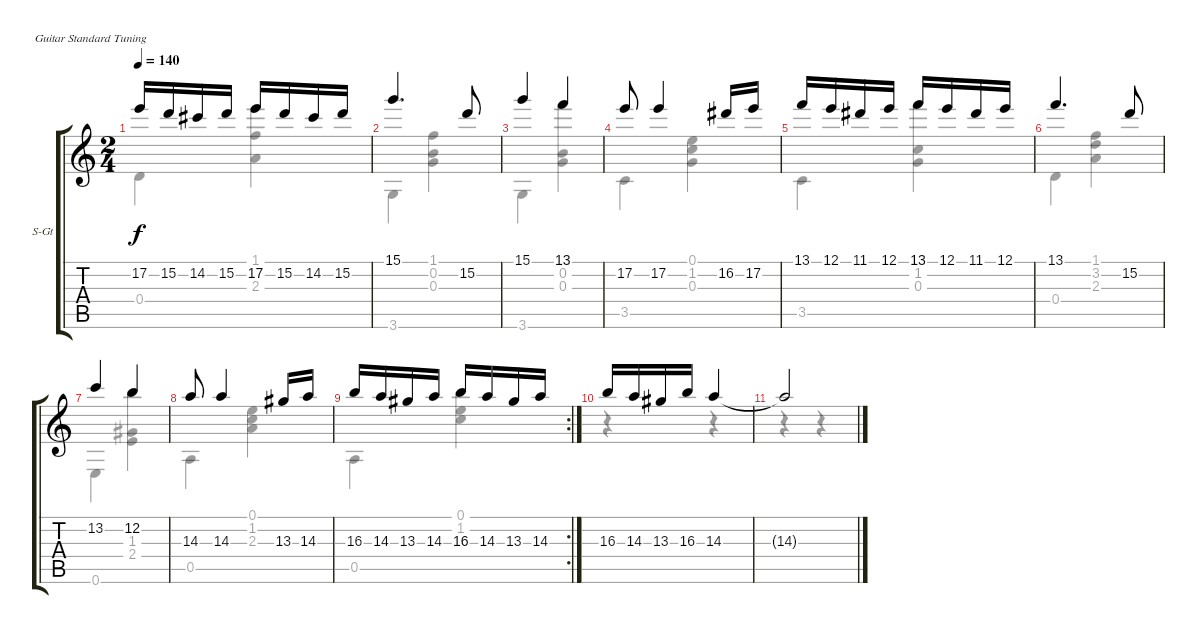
\bracketExtendMode groupsimilarinstruments
\firstSystemTrackNameOrientation horizontal
\otherSystemsTrackNameOrientation horizontal
\track ("Nylon Guitar" "S-Gt") {instrument acousticgrandpiano}
\staff {score tabs}
\tuning (E4 B3 G3 D3 A2 E2)
\displaytranspose 12
\voice
\ts (2 4)
\tempo 140
\clef g2
\ks c
17.2.16{dy f} 15.2.16 14.2.16 15.2.16 17.2.16 15.2.16 14.2.16 15.2.16 |
15.1.4{d} 15.2.8 |
15.1.4 13.1.4 |
17.2.8 17.2.4 16.2.16 17.2.16 |
13.1.16 12.1.16 11.1.16 12.1.16 13.1.16 12.1.16 11.1.16 12.1.16 |
13.1.4{d} 15.2.8 |
13.2.4 12.2.4 |
14.3.8 14.3.4 13.3.16 14.3.16 |
\rc 2
16.3.16 14.3.16 13.3.16 14.3.16 16.3.16 14.3.16 13.3.16 14.3.16 |
16.3.16 14.3.16 13.3.16 16.3.16 14.3.4 |
14.3{t}.2
\voice
\clef g2
\ottava regular
\simile none
\ks c
0.4.4{dy f} (1.1 17.2 2.3).4 |
3.6.4 (1.1 0.2 0.3).4 |
3.6.4 (13.1 0.2 0.3).4 |
3.5.4 (0.1 1.2 0.3).4 |
3.5.4 (13.1 1.2 0.3).4 |
0.4.4 (1.1 3.2 2.3).4 |
0.6.4 (12.2 1.3 2.4).4 |
0.5.4 (0.1 1.2 2.3).4 |
0.5.4 (0.1 1.2 16.3).4 |
r.4 r.4 |
r.4 r.4
